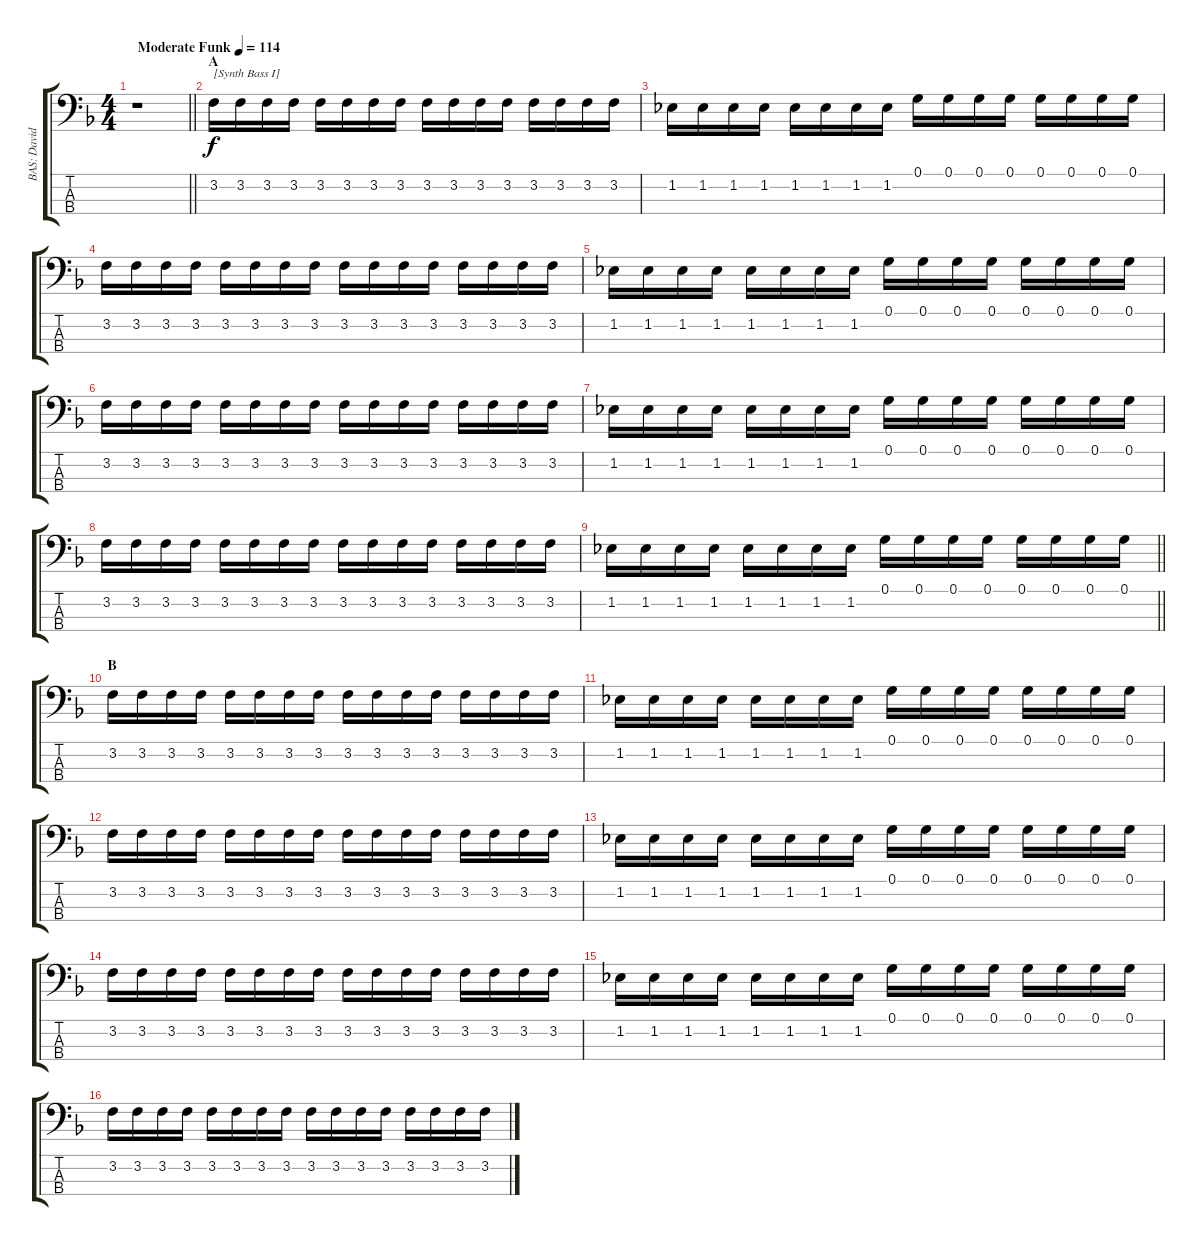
\track ("BAS: David Williams" "BAS: David") {instrument synthbass1}
\staff {score tabs}
\tuning (G2 D2 A1 E1) {hide}
\ts (4 4)
\tempo (114 "Moderate Funk")
\clef f4
\barLineRight lightlight
\ks f
r.1{dy f instrument synthbass1} |
\section ("" "A")
3.2.16{txt "[Synth Bass I]"} 3.2.16 3.2.16 3.2.16 3.2.16 3.2.16 3.2.16 3.2.16 3.2.16 3.2.16 3.2.16 3.2.16 3.2.16 3.2.16 3.2.16 3.2.16 |
1.2.16 1.2.16 1.2.16 1.2.16 1.2.16 1.2.16 1.2.16 1.2.16 0.1.16 0.1.16 0.1.16 0.1.16 0.1.16 0.1.16 0.1.16 0.1.16 |
3.2.16 3.2.16 3.2.16 3.2.16 3.2.16 3.2.16 3.2.16 3.2.16 3.2.16 3.2.16 3.2.16 3.2.16 3.2.16 3.2.16 3.2.16 3.2.16 |
1.2.16 1.2.16 1.2.16 1.2.16 1.2.16 1.2.16 1.2.16 1.2.16 0.1.16 0.1.16 0.1.16 0.1.16 0.1.16 0.1.16 0.1.16 0.1.16 |
3.2.16 3.2.16 3.2.16 3.2.16 3.2.16 3.2.16 3.2.16 3.2.16 3.2.16 3.2.16 3.2.16 3.2.16 3.2.16 3.2.16 3.2.16 3.2.16 |
1.2.16 1.2.16 1.2.16 1.2.16 1.2.16 1.2.16 1.2.16 1.2.16 0.1.16 0.1.16 0.1.16 0.1.16 0.1.16 0.1.16 0.1.16 0.1.16 |
3.2.16 3.2.16 3.2.16 3.2.16 3.2.16 3.2.16 3.2.16 3.2.16 3.2.16 3.2.16 3.2.16 3.2.16 3.2.16 3.2.16 3.2.16 3.2.16 |
\barLineRight lightlight
1.2.16 1.2.16 1.2.16 1.2.16 1.2.16 1.2.16 1.2.16 1.2.16 0.1.16 0.1.16 0.1.16 0.1.16 0.1.16 0.1.16 0.1.16 0.1.16 |
\section ("" "B")
3.2.16 3.2.16 3.2.16 3.2.16 3.2.16 3.2.16 3.2.16 3.2.16 3.2.16 3.2.16 3.2.16 3.2.16 3.2.16 3.2.16 3.2.16 3.2.16 |
1.2.16 1.2.16 1.2.16 1.2.16 1.2.16 1.2.16 1.2.16 1.2.16 0.1.16 0.1.16 0.1.16 0.1.16 0.1.16 0.1.16 0.1.16 0.1.16 |
3.2.16 3.2.16 3.2.16 3.2.16 3.2.16 3.2.16 3.2.16 3.2.16 3.2.16 3.2.16 3.2.16 3.2.16 3.2.16 3.2.16 3.2.16 3.2.16 |
1.2.16 1.2.16 1.2.16 1.2.16 1.2.16 1.2.16 1.2.16 1.2.16 0.1.16 0.1.16 0.1.16 0.1.16 0.1.16 0.1.16 0.1.16 0.1.16 |
3.2.16 3.2.16 3.2.16 3.2.16 3.2.16 3.2.16 3.2.16 3.2.16 3.2.16 3.2.16 3.2.16 3.2.16 3.2.16 3.2.16 3.2.16 3.2.16 |
1.2.16 1.2.16 1.2.16 1.2.16 1.2.16 1.2.16 1.2.16 1.2.16 0.1.16 0.1.16 0.1.16 0.1.16 0.1.16 0.1.16 0.1.16 0.1.16 |
3.2.16 3.2.16 3.2.16 3.2.16 3.2.16 3.2.16 3.2.16 3.2.16 3.2.16 3.2.16 3.2.16 3.2.16 3.2.16 3.2.16 3.2.16 3.2.16
